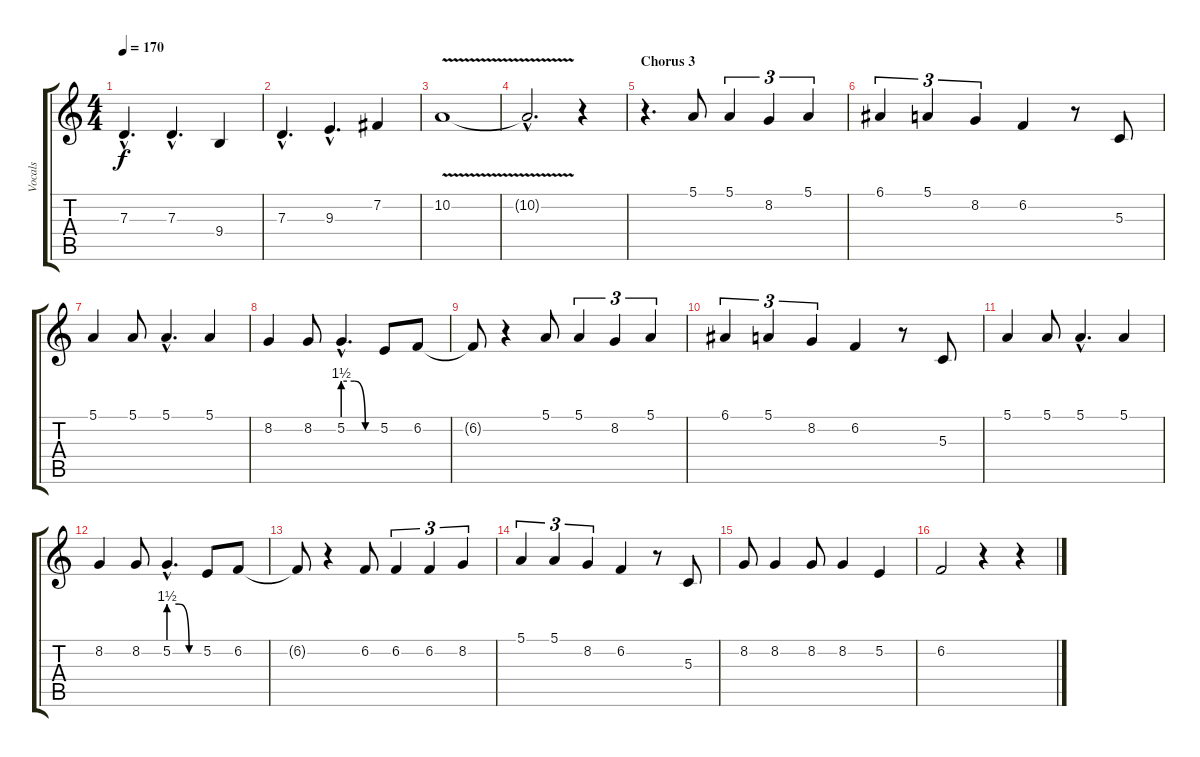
\track ("Vocals" "Vocals") {instrument lead2sawtooth}
\staff {score tabs}
\tuning (E4 B3 G3 D3 A2 E2) {hide}
\ts (4 4)
\tempo 170
\clef g2
\ks c
7.3{hac}.4{d dy f} 7.3{hac}.4{d} 9.4.4 |
7.3{hac}.4{d} 9.3{hac}.4{d} 7.2.4 |
10.2{v}.1 |
10.2{hac t}.2{d} r.4 |
\section ("" "Chorus 3")
r.4{d} 5.1.8 5.1.4{tu (3 2)} 8.2.4{tu (3 2)} 5.1.4{tu (3 2)} |
6.1.4{tu (3 2)} 5.1.4{tu (3 2)} 8.2.4{tu (3 2)} 6.2.4 r.8 5.3.8 |
5.1.4 5.1.8 5.1{hac}.4{d} 5.1.4 |
8.2.4 8.2.8 5.2{be (custom 0 6 20 6 40 0 60 0) hac}.4{d} 5.2.8 6.2.8 |
6.2{t}.8 r.4 5.1.8 5.1.4{tu (3 2)} 8.2.4{tu (3 2)} 5.1.4{tu (3 2)} |
6.1.4{tu (3 2)} 5.1.4{tu (3 2)} 8.2.4{tu (3 2)} 6.2.4 r.8 5.3.8 |
5.1.4 5.1.8 5.1{hac}.4{d} 5.1.4 |
8.2.4 8.2.8 5.2{be (custom 0 6 20 6 40 0 60 0) hac}.4{d} 5.2.8 6.2.8 |
6.2{t}.8 r.4 6.2.8 6.2.4{tu (3 2)} 6.2.4{tu (3 2)} 8.2.4{tu (3 2)} |
5.1.4{tu (3 2)} 5.1.4{tu (3 2)} 8.2.4{tu (3 2)} 6.2.4 r.8 5.3.8 |
8.2.8 8.2.4 8.2.8 8.2.4 5.2.4 |
6.2.2 r.4 r.4
